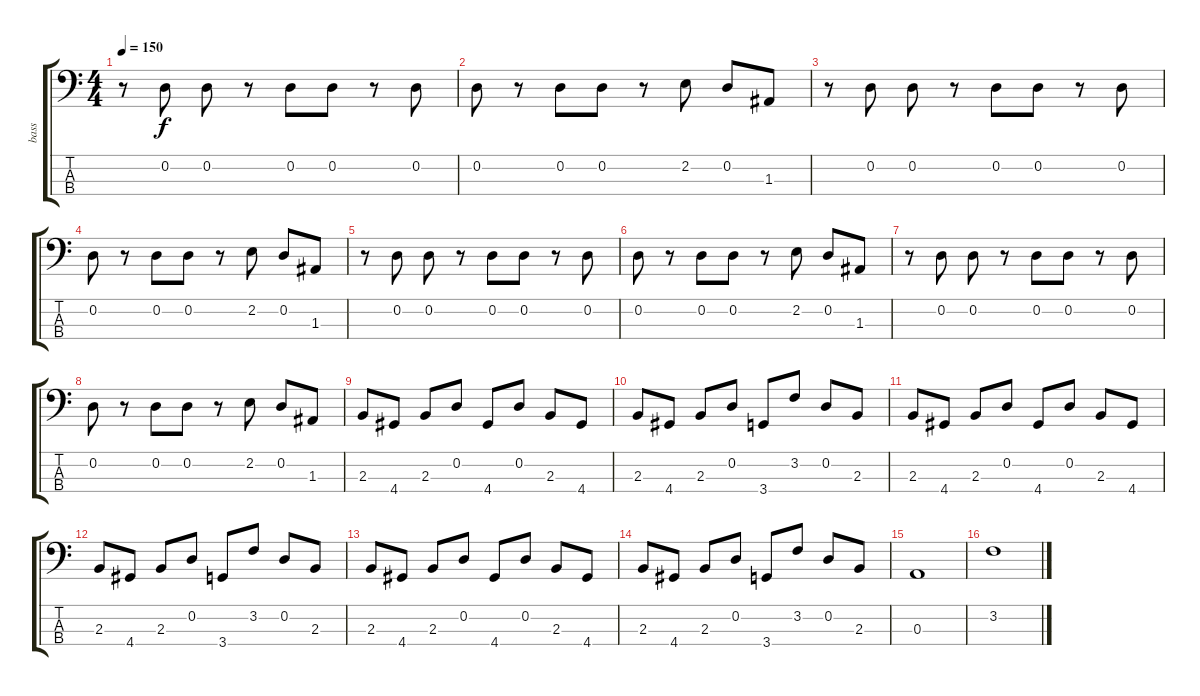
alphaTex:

\track ("bass" "bass") {instrument electricbassfinger}
\staff {score tabs}
\tuning (G2 D2 A1 E1) {hide}
\ts (4 4)
\tempo 150
\clef f4
\ks c
r.8{dy f} 0.2.8 0.2.8 r.8 0.2.8 0.2.8 r.8 0.2.8 |
0.2.8 r.8 0.2.8 0.2.8 r.8 2.2.8 0.2.8 1.3.8 |
r.8 0.2.8 0.2.8 r.8 0.2.8 0.2.8 r.8 0.2.8 |
0.2.8 r.8 0.2.8 0.2.8 r.8 2.2.8 0.2.8 1.3.8 |
r.8 0.2.8 0.2.8 r.8 0.2.8 0.2.8 r.8 0.2.8 |
0.2.8 r.8 0.2.8 0.2.8 r.8 2.2.8 0.2.8 1.3.8 |
r.8 0.2.8 0.2.8 r.8 0.2.8 0.2.8 r.8 0.2.8 |
0.2.8 r.8 0.2.8 0.2.8 r.8 2.2.8 0.2.8 1.3.8 |
2.3.8 4.4.8 2.3.8 0.2.8 4.4.8 0.2.8 2.3.8 4.4.8 |
2.3.8 4.4.8 2.3.8 0.2.8 3.4.8 3.2.8 0.2.8 2.3.8 |
2.3.8 4.4.8 2.3.8 0.2.8 4.4.8 0.2.8 2.3.8 4.4.8 |
2.3.8 4.4.8 2.3.8 0.2.8 3.4.8 3.2.8 0.2.8 2.3.8 |
2.3.8 4.4.8 2.3.8 0.2.8 4.4.8 0.2.8 2.3.8 4.4.8 |
2.3.8 4.4.8 2.3.8 0.2.8 3.4.8 3.2.8 0.2.8 2.3.8 |
0.3.1 |
3.2.1
